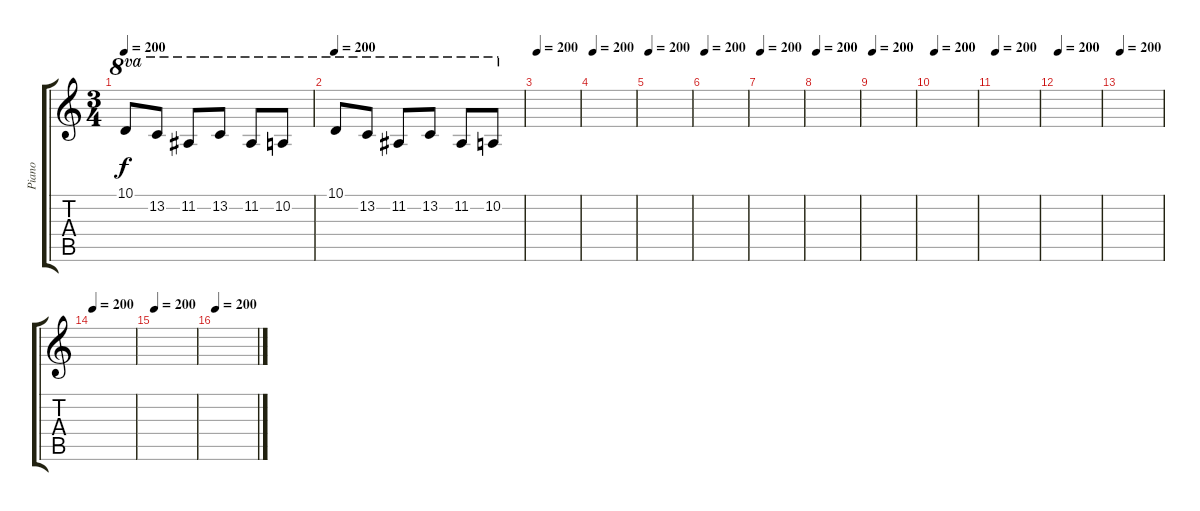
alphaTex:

\track ("Piano" "Piano") {instrument acousticgrandpiano}
\staff {score tabs}
\tuning (E4 B3 G3 D3 A2 E2) {hide}
\ts (3 4)
\tempo 200
\clef g2
\ks c
10.1.8{ot 8va dy f} 13.2.8{ot 8va} 11.2.8{ot 8va} 13.2.8{ot 8va} 11.2.8{ot 8va} 10.2.8{ot 8va} |
\tempo 200
10.1.8{ot 8va} 13.2.8{ot 8va} 11.2.8{ot 8va} 13.2.8{ot 8va} 11.2.8{ot 8va} 10.2.8{ot 8va} |
\tempo 200
|
\tempo 200
|
\tempo 200
|
\tempo 200
|
\tempo 200
|
\tempo 200
|
\tempo 200
|
\tempo 200
|
\tempo 200
|
\tempo 200
|
\tempo 200
|
\tempo 200
|
\tempo 200
|
\tempo 200
